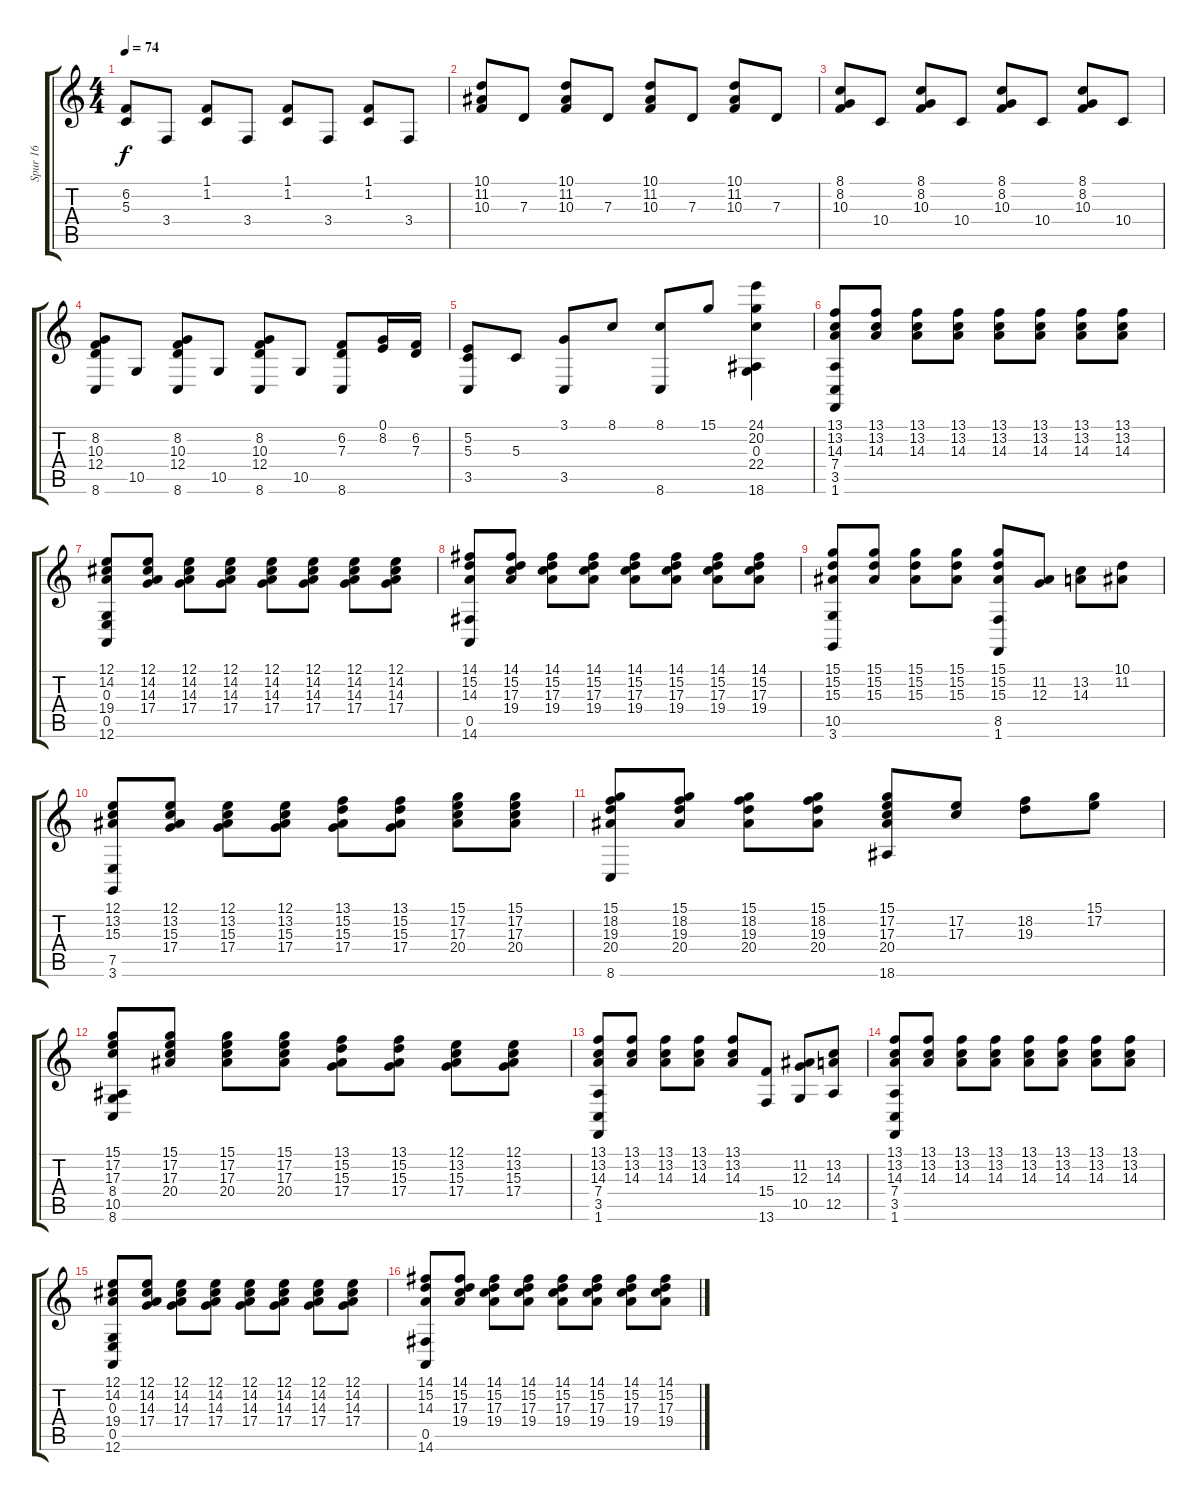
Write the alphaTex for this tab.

\track ("Spur 16" "Spur 16") {instrument harpsichord}
\staff {score tabs}
\tuning (E4 B3 G3 D3 A2 E2) {hide}
\ts (4 4)
\tempo 74
\clef g2
\ks c
(6.2 5.3).8{dy f} 3.4.8 (1.1 1.2).8 3.4.8 (1.1 1.2).8 3.4.8 (1.1 1.2).8 3.4.8 |
(10.1 11.2 10.3).8 7.3.8 (10.1 11.2 10.3).8 7.3.8 (10.1 11.2 10.3).8 7.3.8 (10.1 11.2 10.3).8 7.3.8 |
(8.1 8.2 10.3).8 10.4.8 (8.1 8.2 10.3).8 10.4.8 (8.1 8.2 10.3).8 10.4.8 (8.1 8.2 10.3).8 10.4.8 |
(8.2 10.3 12.4 8.6).8 10.5.8 (8.2 10.3 12.4 8.6).8 10.5.8 (8.2 10.3 12.4 8.6).8 10.5.8 (6.2 7.3 8.6).8 (0.1 8.2).16 (6.2 7.3).16 |
(5.2 5.3 3.5).8 5.3.8{volume 12} (3.1 3.5).8{volume 12} 8.1.8{volume 12} (8.1 8.6).8{volume 12} 15.1.8{volume 13} (24.1 20.2 0.3 22.4 18.6).4 |
(13.1 13.2 14.3 7.4 3.5 1.6).8 (13.1 13.2 14.3).8{volume 11} (13.1 13.2 14.3).8 (13.1 13.2 14.3).8 (13.1 13.2 14.3).8 (13.1 13.2 14.3).8 (13.1 13.2 14.3).8 (13.1 13.2 14.3).8 |
(12.1 14.2 0.3 19.4 0.5 12.6).8 (12.1 14.2 14.3 17.4).8 (12.1 14.2 14.3 17.4).8 (12.1 14.2 14.3 17.4).8 (12.1 14.2 14.3 17.4).8 (12.1 14.2 14.3 17.4).8 (12.1 14.2 14.3 17.4).8 (12.1 14.2 14.3 17.4).8 |
(14.1 15.2 14.3 0.5 14.6).8 (14.1 15.2 17.3 19.4).8 (14.1 15.2 17.3 19.4).8 (14.1 15.2 17.3 19.4).8 (14.1 15.2 17.3 19.4).8 (14.1 15.2 17.3 19.4).8 (14.1 15.2 17.3 19.4).8 (14.1 15.2 17.3 19.4).8 |
(15.1 15.2 15.3 10.5 3.6).8 (15.1 15.2 15.3).8 (15.1 15.2 15.3).8 (15.1 15.2 15.3).8 (15.1 15.2 15.3 8.5 1.6).8 (11.2 12.3).8 (13.2 14.3).8 (10.1 11.2).8 |
(12.1 13.2 15.3 7.5 3.6).8 (12.1 13.2 15.3 17.4).8 (12.1 13.2 15.3 17.4).8 (12.1 13.2 15.3 17.4).8 (13.1 15.2 15.3 17.4).8 (13.1 15.2 15.3 17.4).8 (15.1 17.2 17.3 20.4).8 (15.1 17.2 17.3 20.4).8 |
(15.1 18.2 19.3 20.4 8.6).8 (15.1 18.2 19.3 20.4).8 (15.1 18.2 19.3 20.4).8 (15.1 18.2 19.3 20.4).8 (15.1 17.2 17.3 20.4 18.6).8 (17.2 17.3).8 (18.2 19.3).8 (15.1 17.2).8 |
(15.1 17.2 17.3 8.4 10.5 8.6).8 (15.1 17.2 17.3 20.4).8 (15.1 17.2 17.3 20.4).8 (15.1 17.2 17.3 20.4).8 (13.1 15.2 15.3 17.4).8 (13.1 15.2 15.3 17.4).8 (12.1 13.2 15.3 17.4).8 (12.1 13.2 15.3 17.4).8 |
(13.1 13.2 14.3 7.4 3.5 1.6).8 (13.1 13.2 14.3).8 (13.1 13.2 14.3).8 (13.1 13.2 14.3).8 (13.1 13.2 14.3).8 (15.4 13.6).8 (11.2 12.3 10.5).8 (13.2 14.3 12.5).8 |
(13.1 13.2 14.3 7.4 3.5 1.6).8 (13.1 13.2 14.3).8 (13.1 13.2 14.3).8 (13.1 13.2 14.3).8 (13.1 13.2 14.3).8 (13.1 13.2 14.3).8 (13.1 13.2 14.3).8 (13.1 13.2 14.3).8 |
(12.1 14.2 0.3 19.4 0.5 12.6).8 (12.1 14.2 14.3 17.4).8 (12.1 14.2 14.3 17.4).8 (12.1 14.2 14.3 17.4).8 (12.1 14.2 14.3 17.4).8 (12.1 14.2 14.3 17.4).8 (12.1 14.2 14.3 17.4).8 (12.1 14.2 14.3 17.4).8 |
(14.1 15.2 14.3 0.5 14.6).8 (14.1 15.2 17.3 19.4).8 (14.1 15.2 17.3 19.4).8 (14.1 15.2 17.3 19.4).8 (14.1 15.2 17.3 19.4).8 (14.1 15.2 17.3 19.4).8 (14.1 15.2 17.3 19.4).8 (14.1 15.2 17.3 19.4).8
